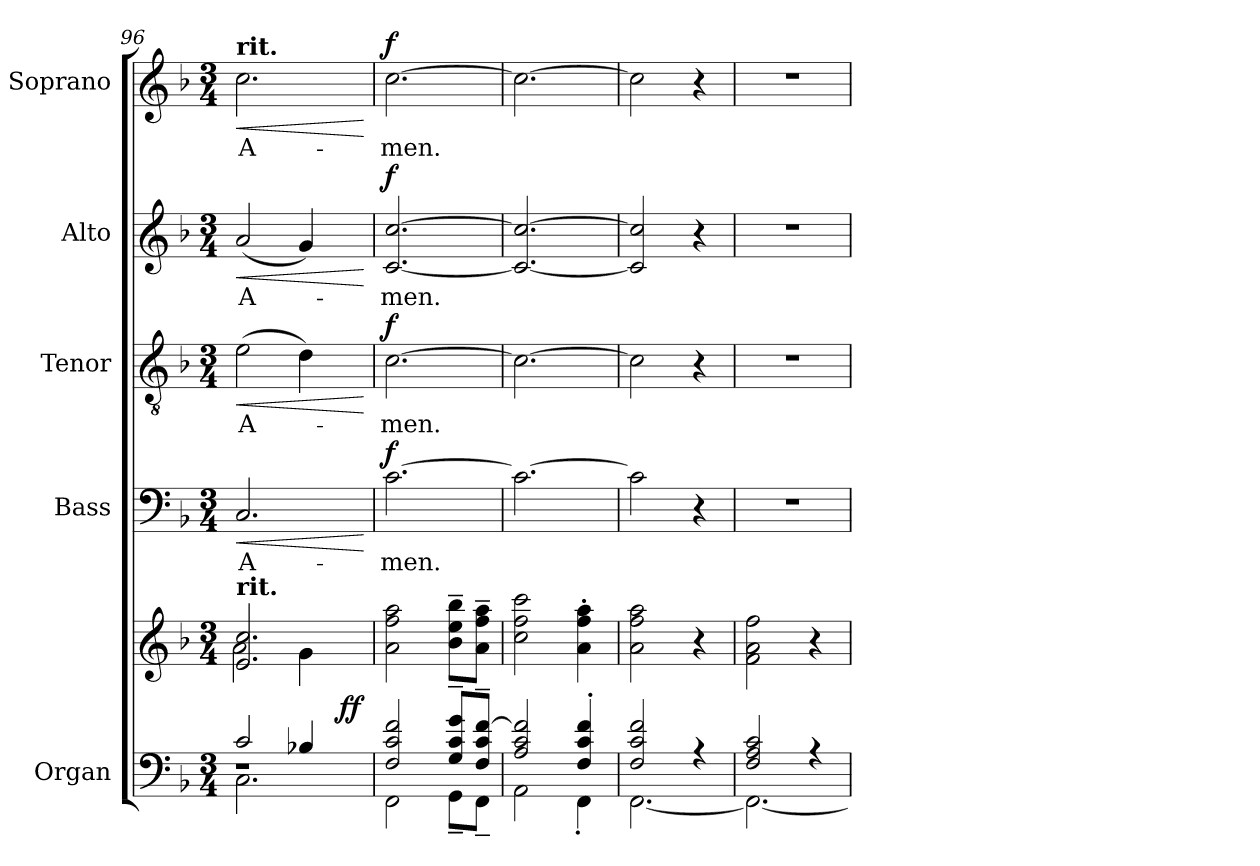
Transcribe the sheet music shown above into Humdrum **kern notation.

**kern	**kern	**dynam	**kern	**text	**dynam	**kern	**text	**dynam	**kern	**text	**dynam	**kern	**text	**dynam
*part5	*part5	*part5	*part4	*part4	*part4	*part3	*part3	*part3	*part2	*part2	*part2	*part1	*part1	*part1
*staff6	*staff5	*staff5/6	*staff4	*staff4	*staff4	*staff3	*staff3	*staff3	*staff2	*staff2	*staff2	*staff1	*staff1	*staff1
*I"Organ	*	*	*I"Bass	*	*	*I"Tenor	*	*	*I"Alto	*	*	*I"Soprano	*	*
*I'Org.	*	*	*I'B.	*	*	*I'T.	*	*	*I'A.	*	*	*I'S.	*	*
*clefF4	*clefG2	*	*clefF4	*	*	*clefGv2	*	*	*clefG2	*	*	*clefG2	*	*
*	*	*	*	*	*	*ITrd7c12	*	*	*	*	*	*	*	*
*k[b-]	*k[b-]	*	*k[b-]	*	*	*k[b-]	*	*	*k[b-]	*	*	*k[b-]	*	*
*F:	*F:	*	*F:	*	*	*F:	*	*	*F:	*	*	*F:	*	*
*M3/4	*M3/4	*	*M3/4	*	*	*M3/4	*	*	*M3/4	*	*	*M3/4	*	*
=96	=96	=96	=96	=96	=96	=96	=96	=96	=96	=96	=96	=96	=96	=96
*^	*	*	*	*	*	*	*	*	*	*	*	*	*	*
*	*^	*	*	*	*	*	*	*	*	*	*	*	*	*	*
!	!	!LO:N:vis=1	!	!	!	!	!	!	!	!	!	!	!	!	!	!
*	*	*	*^	*	*	*	*	*	*	*	*	*	*	*	*	*
!	!	!	!	!	!	!	!LO:LY:b:color=#000000	!LO:HP:b	!	!	!	!	!	!	!	!	!
!	!	!	!	!	!	!	!	!	!	!LO:LY:b:color=#000000	!LO:HP:b	!	!	!	!	!	!
!	!	!	!	!	!	!	!	!	!	!	!	!	!LO:LY:b:color=#000000	!LO:HP:b	!	!	!
!	!	!	!	!	!	!	!	!	!	!	!	!	!	!	!LO:TX:a:B:t=rit.	!	!
!	!	!	!LO:TX:a:B:t=rit.	!	!	!	!	!	!	!	!	!	!	!	!	!	!
!	!	!	!	!	!	!	!	!	!	!	!	!	!	!	!	!LO:LY:b:color=#000000	!LO:HP:b
*	*	*	*	*^	*	*	*	*	*	*	*	*	*	*	*	*	*
2ci/	2.Ci\	2.r	2.ei/ 2.cci	2ai\	2ryy	.	2.Ci/	A-	<	(2Ei\	A-	<	(2ai/	A-	<	2.cci\	A-	<
4B-Xi/	.	.	.	4gi\	16ryy	.	.	.	.	4Di\)	.	.	4gi/)	.	.	.	.	.
.	.	.	.	.	32ryy	.	.	.	.	.	.	.	.	.	.	.	.	.
.	.	.	.	.	64ryy	.	.	.	.	.	.	.	.	.	.	.	.	.
.	.	.	.	.	256.ryy	.	.	.	.	.	.	.	.	.	.	.	.	.
.	.	.	.	.	8ryy	ff	.	.	.	.	.	.	.	.	.	.	.	.
.	.	.	.	.	128ryy	.	.	.	.	.	.	.	.	.	.	.	.	.
.	.	.	.	.	512ryy	.	.	.	.	.	.	.	.	.	.	.	.	.
*v	*v	*v	*	*	*	*	*	*	*	*	*	*	*	*	*	*	*	*
.	.	.	.	.	.	.	[	.	.	[	.	.	[	.	.	[
*	*v	*v	*v	*	*	*	*	*	*	*	*	*	*	*	*	*
=97	=97	=97	=97	=97	=97	=97	=97	=97	=97	=97	=97	=97	=97	=97
*^	*	*	*	*	*	*	*	*	*	*	*	*	*	*
*	*	*^	*	*	*	*	*	*	*	*	*	*	*	*	*
*	*	*	*^	*	*	*	*	*	*	*	*	*	*	*	*	*
!	!	!	!	!	!	!	!LO:LY:b:color=#000000	!	!	!	!	!	!	!	!	!	!
*	*	*v	*v	*v	*	*	*	*	*	*	*	*	*	*	*	*	*
*	*	*^	*	*	*	*	*	*	*	*	*	*	*	*	*
*	*	*	*^	*	*	*	*	*	*	*	*	*	*	*	*	*
!	!	!	!	!	!	!	!	!	!	!LO:LY:b:color=#000000	!	!	!	!	!	!	!
*	*	*v	*v	*v	*	*	*	*	*	*	*	*	*	*	*	*	*
*	*	*^	*	*	*	*	*	*	*	*	*	*	*	*	*
*	*	*	*^	*	*	*	*	*	*	*	*	*	*	*	*	*
!	!	!	!	!	!	!	!	!	!	!	!	!	!LO:LY:b:color=#000000	!	!	!	!
*	*	*v	*v	*v	*	*	*	*	*	*	*	*	*	*	*	*	*
*	*	*^	*	*	*	*	*	*	*	*	*	*	*	*	*
*	*	*	*^	*	*	*	*	*	*	*	*	*	*	*	*	*
!	!	!LO:TX:b:t=Gt.	!	!	!	!	!	!	!	!	!	!	!	!	!	!	!
!	!	!	!	!	!	!	!	!	!	!	!	!	!	!	!	!LO:LY:b:color=#000000	!
*	*	*v	*v	*v	*	*	*	*	*	*	*	*	*	*	*	*	*
2Fi/ 2ci 2fi	2FFi\	2ai\ 2ffi 2aai	.	[2.ci\	-men.	f	[2.Ci\	-men.	f	[2.ci/ [2.cci	-men.	f	[2.cci\	-men.	f
8Gi/~ 8ci~ 8gi~L	8GG~i\L	8b-i\~ 8eei~ 8bb-i~L	.	.	.	.	.	.	.	.	.	.	.	.	.
8Fi/~ 8ci~ [8fi~J	8FF~i\J	8ai\~ 8ffi~ 8aai~J	.	.	.	.	.	.	.	.	.	.	.	.	.
=98	=98	=98	=98	=98	=98	=98	=98	=98	=98	=98	=98	=98	=98	=98	=98
2Ai/ 2ci 2fi]	2AAi\	2cci\ 2ffi 2ccci	.	2.ci\_	.	.	2.Ci\_	.	.	2.ci/_ 2.cci_	.	.	2.cci\_	.	.
4Fi/' 4ci' 4fi'	4FF'i\	4ai\' 4ffi' 4aai'	.	.	.	.	.	.	.	.	.	.	.	.	.
=99	=99	=99	=99	=99	=99	=99	=99	=99	=99	=99	=99	=99	=99	=99	=99
2Fi/ 2ci 2fi	[2.FFi\	2ai\ 2ffi 2aai	.	2ci\]	.	.	2Ci\]	.	.	2ci/] 2cci]	.	.	2cci\]	.	.
4r	.	4r	.	4r	.	.	4r	.	.	4r	.	.	4r	.	.
=100	=100	=100	=100	=100	=100	=100	=100	=100	=100	=100	=100	=100	=100	=100	=100
!	!	!	!	!LO:N:vis=1	!	!	!LO:N:vis=1	!	!	!LO:N:vis=1	!	!	!LO:N:vis=1	!	!
2Fi/ 2Ai 2ci	2.FFi\_	2fi\ 2ai 2ffi	.	2.r	.	.	2.r	.	.	2.r	.	.	2.r	.	.
4r	.	4r	.	.	.	.	.	.	.	.	.	.	.	.	.
*v	*v	*	*	*	*	*	*	*	*	*	*	*	*	*	*
=	=	=	=	=	=	=	=	=	=	=	=	=	=	=
*-	*-	*-	*-	*-	*-	*-	*-	*-	*-	*-	*-	*-	*-	*-
